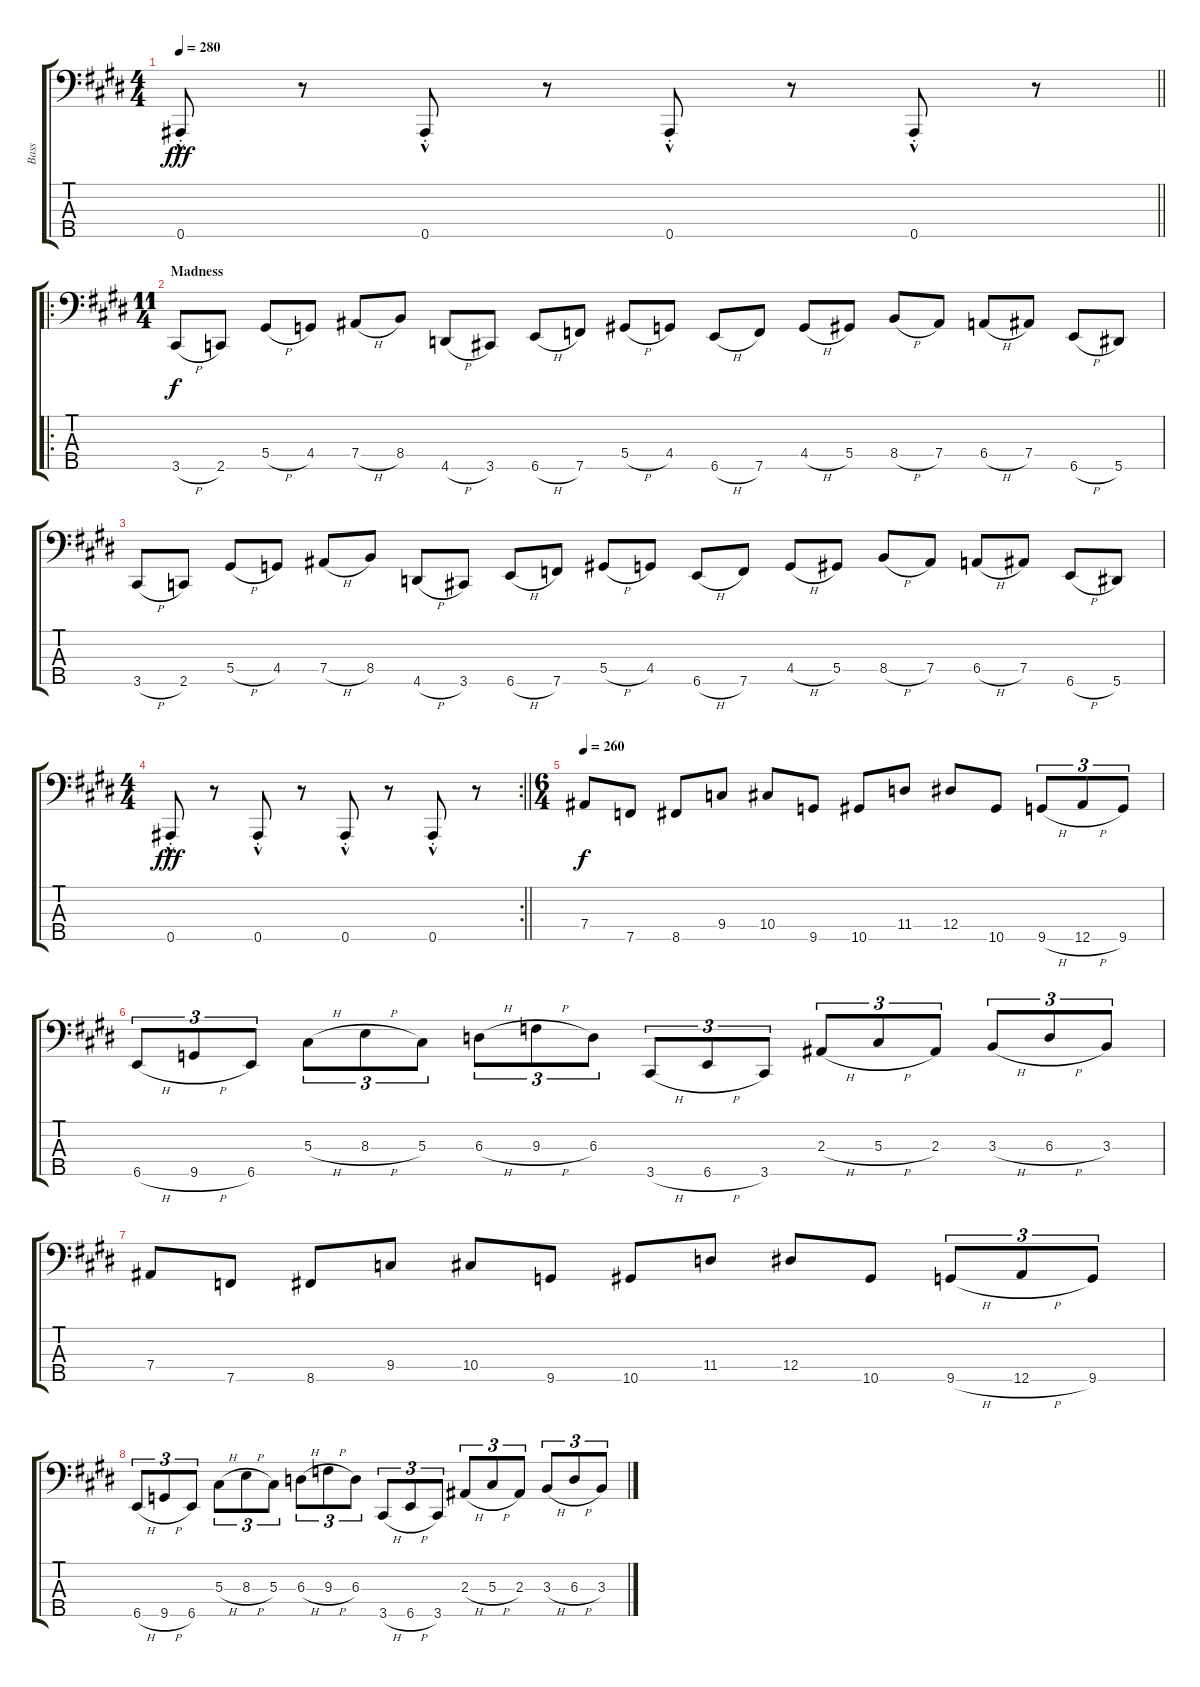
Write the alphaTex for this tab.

\track ("Bass" "Bass") {instrument electricbassfinger}
\staff {score tabs}
\tuning (Gb2 Db2 Ab1 Eb1 Bb0) {hide}
\ts (4 4)
\tempo 280
\clef f4
\barLineRight lightlight
\ks c#minor
0.5{hac st}.8{dy fff} r.8 0.5{hac st}.8 r.8 0.5{hac st}.8 r.8 0.5{hac st}.8 r.8 |
\ro
\ts (11 4)
\section ("" "Madness")
3.5{h}.8{dy f} 2.5.8 5.4{h}.8 4.4.8 7.4{h}.8 8.4.8 4.5{h}.8 3.5.8 6.5{h}.8 7.5.8 5.4{h}.8 4.4.8 6.5{h}.8 7.5.8 4.4{h}.8 5.4.8 8.4{h}.8 7.4.8 6.4{h}.8 7.4.8 6.5{h}.8 5.5.8 |
3.5{h}.8 2.5.8 5.4{h}.8 4.4.8 7.4{h}.8 8.4.8 4.5{h}.8 3.5.8 6.5{h}.8 7.5.8 5.4{h}.8 4.4.8 6.5{h}.8 7.5.8 4.4{h}.8 5.4.8 8.4{h}.8 7.4.8 6.4{h}.8 7.4.8 6.5{h}.8 5.5.8 |
\rc 2
\ts (4 4)
\barLineRight lightlight
0.5{hac st}.8{dy fff} r.8 0.5{hac st}.8 r.8 0.5{hac st}.8 r.8 0.5{hac st}.8 r.8 |
\ts (6 4)
\tempo 260
7.4.8{dy f} 7.5.8 8.5.8 9.4.8 10.4.8 9.5.8 10.5.8 11.4.8 12.4.8 10.5.8 9.5{h}.8{tu (3 2)} 12.5{h}.8{tu (3 2)} 9.5.8{tu (3 2)} |
6.5{h}.8{tu (3 2)} 9.5{h}.8{tu (3 2)} 6.5.8{tu (3 2)} 5.3{h}.8{tu (3 2)} 8.3{h}.8{tu (3 2)} 5.3.8{tu (3 2)} 6.3{h}.8{tu (3 2)} 9.3{h}.8{tu (3 2)} 6.3.8{tu (3 2)} 3.5{h}.8{tu (3 2)} 6.5{h}.8{tu (3 2)} 3.5.8{tu (3 2)} 2.3{h}.8{tu (3 2)} 5.3{h}.8{tu (3 2)} 2.3.8{tu (3 2)} 3.3{h}.8{tu (3 2)} 6.3{h}.8{tu (3 2)} 3.3.8{tu (3 2)} |
7.4.8 7.5.8 8.5.8 9.4.8 10.4.8 9.5.8 10.5.8 11.4.8 12.4.8 10.5.8 9.5{h}.8{tu (3 2)} 12.5{h}.8{tu (3 2)} 9.5.8{tu (3 2)} |
6.5{h}.8{tu (3 2)} 9.5{h}.8{tu (3 2)} 6.5.8{tu (3 2)} 5.3{h}.8{tu (3 2)} 8.3{h}.8{tu (3 2)} 5.3.8{tu (3 2)} 6.3{h}.8{tu (3 2)} 9.3{h}.8{tu (3 2)} 6.3.8{tu (3 2)} 3.5{h}.8{tu (3 2)} 6.5{h}.8{tu (3 2)} 3.5.8{tu (3 2)} 2.3{h}.8{tu (3 2)} 5.3{h}.8{tu (3 2)} 2.3.8{tu (3 2)} 3.3{h}.8{tu (3 2)} 6.3{h}.8{tu (3 2)} 3.3.8{tu (3 2)}
